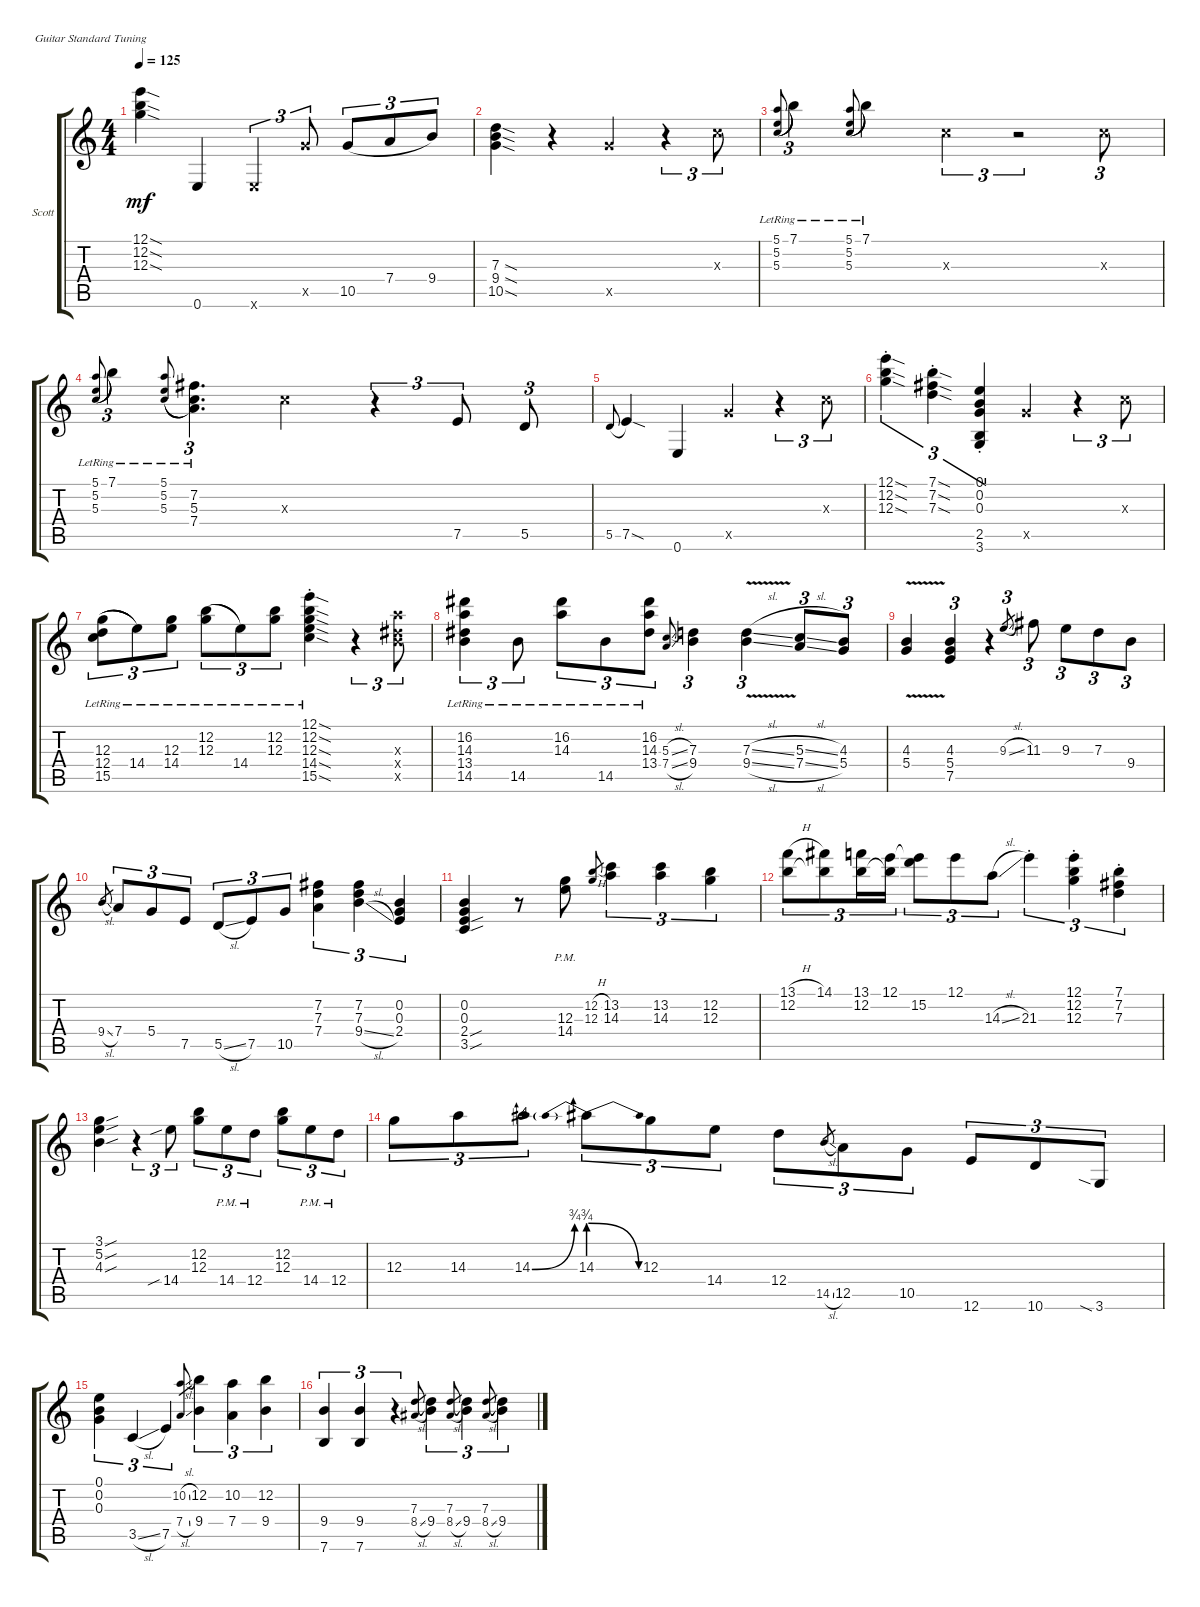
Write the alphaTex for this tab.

\defaultSystemsLayout 4
\bracketExtendMode groupsimilarinstruments
\firstSystemTrackNameOrientation horizontal
\otherSystemsTrackNameOrientation horizontal
\track ("Scott" "Scott") {instrument electricguitarclean}
\staff {score tabs}
\tuning (E4 B3 G3 D3 A2 E2)
\ts (4 4)
\tempo 125
\clef g2
\ks c
(12.1{sod} 12.2{sod} 12.3{sod}).4{dy mf} 0.6.4 0.6{x}.4{tu (3 2)} 10.5{x}.8{tu (3 2)} 10.5.8{tu (3 2) legatoorigin} 7.4.8{tu (3 2) legatoorigin} 9.4.8{tu (3 2)} |
(10.5{sod} 9.4{sod} 7.3{sod}).4 r.4 10.5{x}.4 r.4{tu (3 2)} 5.3{x}.8{tu (3 2)} |
(5.3{lr} 5.2{lr} 5.1{lr}).8{tu (3 2) gr onbeat legatoorigin} 7.1{lr}.4{tu (3 2)} (5.3{lr} 5.2{lr} 5.1{lr}).8{tu (3 2) gr onbeat legatoorigin} 7.1{lr}.4 5.3{x}.4{tu (3 2)} r.2{tu (3 2)} 5.3{x}.8{tu (3 2)} |
(5.3{lr} 5.2{lr} 5.1{lr}).8{tu (3 2) gr onbeat legatoorigin} 7.1{lr}.4{tu (3 2)} (5.3{lr} 5.2{lr} 5.1{lr}).8{tu (3 2) gr onbeat legatoorigin} (7.4{lr} 7.2{lr} 5.3{lr}).4{d tu (3 2)} 5.3{x}.4 r.4{tu (3 2)} 7.5.8{tu (3 2)} 5.5.8{tu (3 2)} |
5.5.8{tu (3 2) gr onbeat legatoorigin} 7.5{sod}.4 0.6.4 10.5{x}.4 r.4{tu (3 2)} 5.3{x}.8{tu (3 2)} |
(12.1{sod} 12.2{sod} 12.3{sod st}).4{tu (3 2)} (7.1{sod} 7.2{sod} 7.3{sod st}).4{tu (3 2)} (0.2 0.1{st} 0.3 3.6 2.5).4{tu (3 2)} 10.5{x}.4 r.4{tu (3 2)} 5.3{x}.8{tu (3 2)} |
(15.5{lr} 12.4{lr} 12.3{lr}).8{tu (3 2) legatoorigin} 14.4{lr}.8{tu (3 2)} (14.4{lr} 12.3{lr}).8{tu (3 2)} (12.2{lr} 12.3{lr}).8{tu (3 2) legatoorigin} 14.4{lr}.8{tu (3 2)} (12.3{lr} 12.2{lr}).8{tu (3 2)} (12.1{sod lr} 12.2{sod lr} 12.3{sod lr} 15.5{sod st} 14.4{sod}).4 r.4{tu (3 2)} (14.3{x} 14.5{x} 13.4{x}).8{tu (3 2)} |
(14.5{lr} 13.4{lr} 14.3{lr} 16.2{lr}).4{tu (3 2)} 14.5{lr}.8{tu (3 2)} (16.2{lr} 14.3{lr}).8{tu (3 2)} 14.5{lr}.8{tu (3 2)} (14.3{lr} 16.2{lr} 13.4).8{tu (3 2)} (7.4{sl} 5.3{sl}).8{gr onbeat} (9.4 7.3).4{tu (3 2)} (9.4{v sl} 7.3{v sl}).4{tu (3 2)} (7.4{sl} 5.3{sl}).8{tu (3 2)} (5.4 4.3).8{tu (3 2)} |
(4.3{v} 5.4{v}).4 (7.5 5.4 4.3).4{tu (3 2)} r.4 9.3{sl}.8{tu (3 2) gr} 11.3.8{tu (3 2)} 9.3.8{tu (3 2)} 7.3.8{tu (3 2)} 9.4.8{tu (3 2)} |
9.4{sl}.8{gr} 7.4.8{tu (3 2)} 5.4.8{tu (3 2)} 7.5.8{tu (3 2)} 5.5{sl}.8{tu (3 2)} 7.5.8{tu (3 2)} 10.5.8{tu (3 2)} (7.3 7.2 7.4).4{tu (3 2)} (9.4{sl} 7.3 7.2).4{tu (3 2)} (2.4 0.3 0.2).4{tu (3 2)} |
\scale
0.486865 (3.5{sou} 2.4{sou} 0.3 0.2).4 r.8 (14.4{pm} 12.3{pm}).8 (12.3{h} 12.2{h}).8{gr} (13.2 14.3).4{tu (3 2)} (14.3 13.2).4{tu (3 2)} (12.3 12.2).4{tu (3 2)} |
\scale
0.513369 (13.1{h} 12.2).8{tu (3 2)} (14.1 12.2{t}).8{tu (3 2)} (13.1 12.2).16{tu (3 2)} (12.1 12.2{t}).16{tu (3 2)} (15.2 12.1{t}).8{tu (3 2)} 12.1.8{tu (3 2)} 14.3{sl}.8{tu (3 2)} 21.3{st}.4{tu (3 2)} (12.3{st} 12.2{st} 12.1{st}).4{tu (3 2)} (7.3{st} 7.2{st} 7.1{st}).4{tu (3 2)} |
(4.3{sou} 5.2{sou} 3.1{sou}).4 r.4{tu (3 2)} 14.4{sib}.8{tu (3 2)} (12.3 12.2).8{tu (3 2)} 14.4{pm}.8{tu (3 2)} 12.4{pm}.8{tu (3 2)} (12.3 12.2).8{tu (3 2)} 14.4{pm}.8{tu (3 2)} 12.4{pm}.8{tu (3 2)} |
12.3.8{tu (3 2)} 14.3.8{tu (3 2)} 14.3{be (bend 0 0 15 3)}.8{tu (3 2)} 14.3{be (prebendrelease 0 3 15 0)}.8{tu (3 2)} 12.3.8{tu (3 2)} 14.4.8{tu (3 2)} 12.4.8{tu (3 2)} 14.5{sl}.8{tu (3 2) gr} 12.5.8{tu (3 2)} 10.5.8{tu (3 2)} 12.6.8{tu (3 2)} 10.6.8{tu (3 2)} 3.6{sia}.8{tu (3 2)} |
(0.2 0.3 0.1).4{tu (3 2)} 3.5{sl}.4{tu (3 2)} 7.5.4{tu (3 2)} (7.4{sl} 10.2{sl}).8{tu (3 2) gr} (9.4 12.2).4{tu (3 2)} (10.2 7.4).4{tu (3 2)} (12.2 9.4).4{tu (3 2)} |
(7.6 9.4).4{tu (3 2)} (9.4 7.6).4{tu (3 2)} r.4{tu (3 2)} (8.4{sl} 7.3).8{tu (3 2) gr} (9.4 7.3{t}).4{tu (3 2)} (8.4{sl} 7.3).8{tu (3 2) gr} (9.4 7.3{t}).4{tu (3 2)} (8.4{sl} 7.3).8{tu (3 2) gr} (9.4 7.3{t}).4{tu (3 2)}
